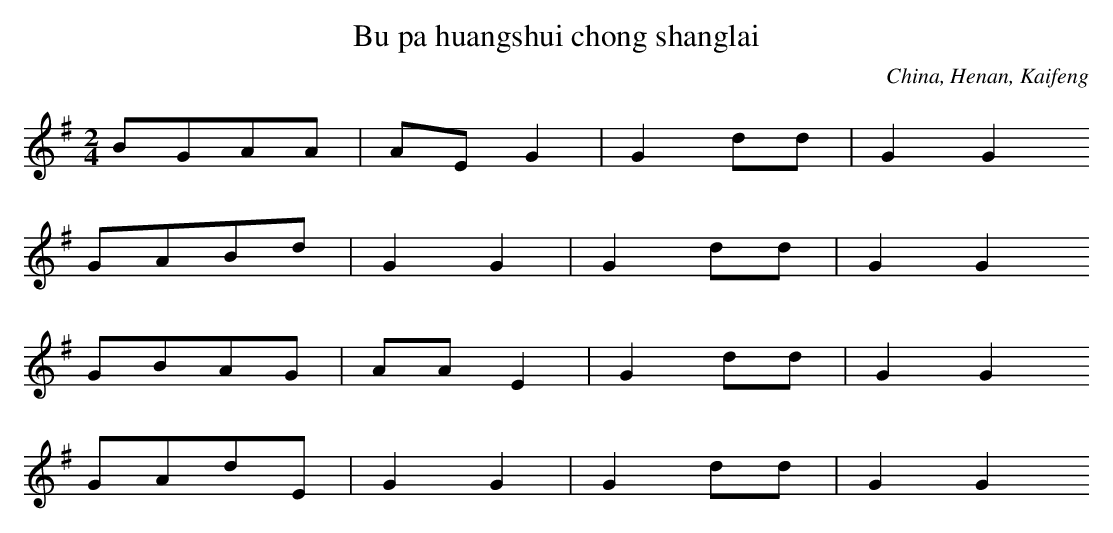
X:1
T: Bu pa huangshui chong shanglai
O: China, Henan, Kaifeng
M: 2/4
L: 1/8
K: G
BGAA | AEG2 | G2dd | G2G2
GABd | G2G2 | G2dd | G2G2
GBAG | AAE2 | G2dd | G2G2
GAdE | G2G2 | G2dd | G2G2
